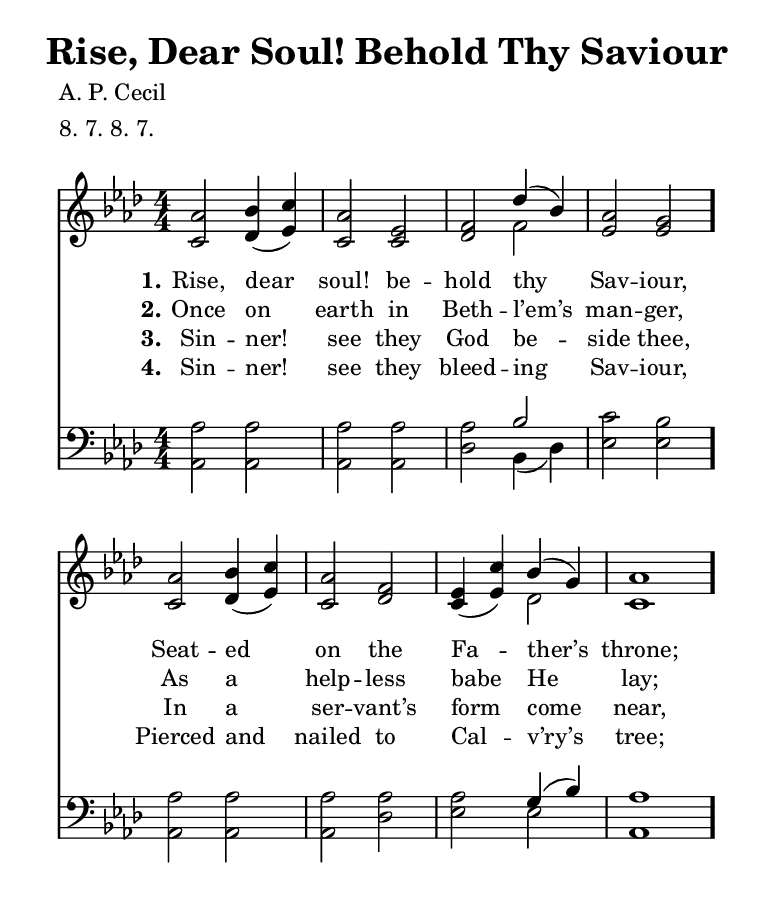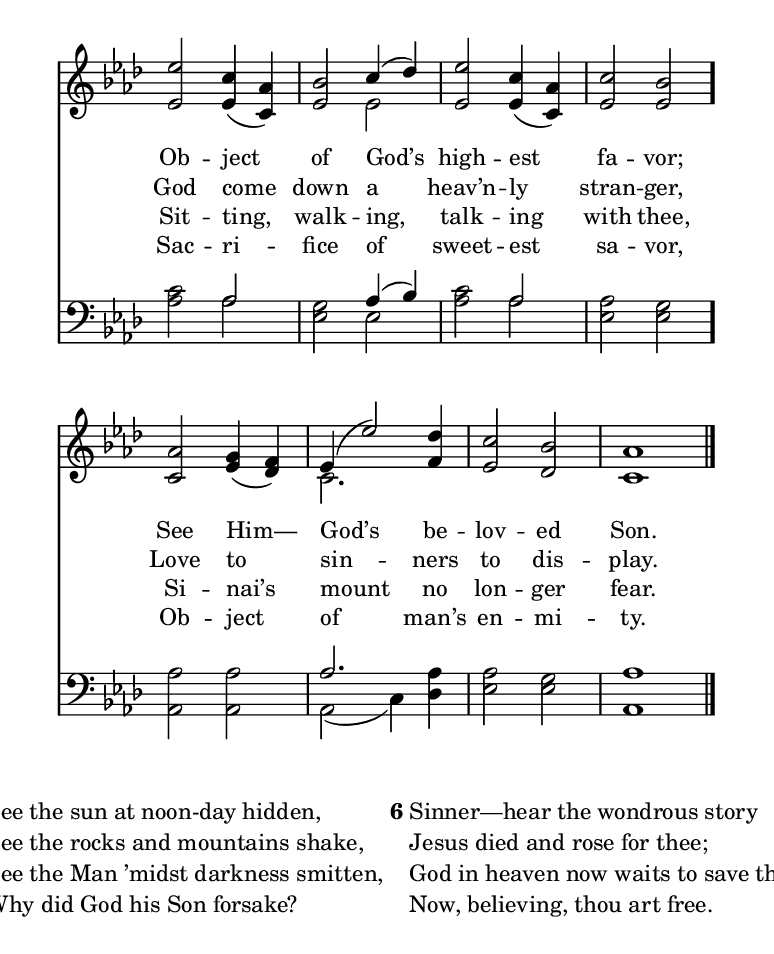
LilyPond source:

\include "common/global.ily"
\paper {
  \include "common/paper.ily"
  ragged-bottom = ##t
  ragged-last-bottom = ##t
  systems-per-page = ##f
  page-count = ##f
}

\header{
  hymnnumber = "47"
  title = "Rise, Dear Soul! Behold Thy Saviour"
  tunename = "Suffield"
  meter = "8. 7. 8. 7."
  poet = "A. P. Cecil"
  %composer = ""
  %copyright = ""
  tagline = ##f
}

% for fermata in MIDI
ta = { \tempo 4=120 }
tb = { \tempo 4=60  }

patternAA = { c2 c4( c4) | c2 c2 | c2 c4( c4) | c2 c2 }
patternAB = { c2 c4( c4) | c2 c2 | c2 c2      | c2 c2 }
patternAC = { c2 c2      | c2 c2 | c2 c2      | c2 c2 }
patternAD = { c2 c2      | c2 c2 | c2 c4( c4) | c2 c2 }

patternBA = { c2 c4( c4) | c2 c2 | c4( c4) c4( c4) | c1 }
patternBB = { c2 c4( c4) | c2 c2 | c4( c4) c2      | c1 }
patternBC = { c2 c2      | c2 c2 | c2      c4( c4) | c1 }
patternBD = { c2 c2      | c2 c2 | c2      c2      | c1 }

patternCA = { c2 c4( c4) | c2 c4( c4) | c2 c4( c4) | c2 c2 }
patternCB = { c2 c4( c4) | c2 c2      | c2 c4( c4) | c2 c2 }
patternCC = { c2 c2      | c2 c4( c4) | c2 c2      | c2 c2 }
patternCD = { c2 c2      | c2 c2      | c2 c2      | c2 c2 }

patternDA = { c2 c4( c4) | c4( c2) c4   | c2 c2 | c1 }
patternDB = { c2 c4( c4) | c2.   c4   | c2 c2 | c1 }
patternDC = { c2 c2      | c2.   c4   | c2 c2 | c1 }
patternDD = { c2 c2      | c2( c4) c4 | c2 c2 | c1 }

global = {
  \include "common/overrides.ily"
  \override Staff.TimeSignature.style = #'numbered
  \time 4/4
  \override Score.MetronomeMark.transparent = ##t % hide all fermata changes too
  \ta
  \key aes \major
  %\partial 4
  \autoBeamOff
}

notesSoprano = {
\global
\relative c'' {

  \changePitch \patternAA { aes bes c | aes ees | f des' bes | aes g }
  \changePitch \patternBA { aes bes c | aes f | ees c' bes g | aes }
  \changePitch \patternCA { ees' c aes | bes c des | ees c aes | c bes }
  \changePitch \patternDA { aes g f | ees ees' des | c bes | aes }

  \bar "|."

}
}

notesAlto = {
\global
\relative e' {

  \changePitch \patternAB { c des ees | c c | des f | ees ees }
  \changePitch \patternBB { c des ees | c des | c ees des | c }
  \changePitch \patternCB { ees ees c | ees ees | ees ees c | ees ees }
  \changePitch \patternDB { c ees des | c f | ees des | c }

}
}

notesTenor = {
\global
\relative a {

  \changePitch \patternAC { aes aes | aes aes | aes bes | c bes }
  \changePitch \patternBC { aes aes | aes aes | aes g bes | aes }
  \changePitch \patternCC { c aes | g aes bes | c aes | aes g }
  \changePitch \patternDC { aes aes | aes aes | aes g | aes }

}
}

notesBass = {
\global
\relative f, {

  \changePitch \patternAD { aes aes | aes aes | des bes des | ees ees }
  \changePitch \patternBD { aes, aes | aes des | ees ees | aes, }
  \changePitch \patternCD { aes' aes | ees ees | aes aes | ees ees }
  \changePitch \patternDD { aes, aes | aes c des | ees ees | aes, }

}
}

wordsA = \lyricmode {
\set stanza = "1."

Rise, dear soul! be -- hold thy Sav -- iour, \bar "."
Seat -- ed on the Fa -- ther’s throne; \bar "." \break
Ob -- ject of God’s high -- est fa -- vor; \bar "."
See Him— God’s be -- lov -- ed Son. \bar "." \break

}

wordsB = \lyricmode {
\set stanza = "2."

Once on earth in Beth -- l’em’s man -- ger,
As a help -- less babe He lay;
God come down a heav’n -- ly stran -- ger,
Love to sin -- ners to dis -- play.

}

wordsC = \lyricmode {
\set stanza = "3."

Sin -- ner! see they God be -- side thee,
In a ser -- vant’s form come near,
Sit -- ting, walk -- ing, talk -- ing with thee,
Si -- nai’s mount no lon -- ger fear.

}

wordsD = \lyricmode {
\set stanza = "4."

Sin -- ner! see they bleed -- ing Sav -- iour,
Pierced and nailed to Cal -- v’ry’s tree;
Sac -- ri -- fice of sweet -- est sa -- vor,
Ob -- ject of man’s en -- mi -- ty.

}

wordsE = \markuplist {

\line { See the sun at noon-day hidden, }
\line { See the rocks and mountains shake, }
\line { See the Man ’midst darkness smitten, }
\line { Why did God his Son forsake? }

}

wordsF = \markuplist {

\line { Sinner—hear the wondrous story }
\line { Jesus died and rose for thee; }
\line { God in heaven now waits to save thee, }
\line { Now, believing, thou art free. }

}

\score {
  \context ChoirStaff <<
    \context Staff = upper <<
      \set ChoirStaff.systemStartDelimiter = #'SystemStartBar
      \partcombine #'(2 . 9) \notesSoprano \notesAlto
      \context NullVoice = sopranos { \voiceOne << \notesSoprano >> }
      \context NullVoice = altos { \voiceTwo << \notesAlto >> }
      \context Lyrics = one   \lyricsto sopranos \wordsA
      \context Lyrics = two   \lyricsto sopranos \wordsB
      \context Lyrics = three \lyricsto sopranos \wordsC
      \context Lyrics = four  \lyricsto sopranos \wordsD
      %\context Lyrics = five  \lyricsto sopranos \wordsE
    >>
    \context Staff = men <<
      \clef bass
      \partcombine #'(2 . 9) \notesTenor \notesBass
      \context NullVoice = tenors { \voiceOne << \notesTenor >> }
      \context NullVoice = basses { \voiceTwo << \notesBass >> }
    >>
  >>
  \layout {
    \include "common/layout.ily"
  }
  \midi{
    \include "common/midi.ily"
  }
}

\markup { \fill-line { \column {
  \line{ \bold 5 \column { \wordsE } \bold 6 \column { \wordsF } }
} } }

\version "2.19.49"  % necessary for upgrading to future LilyPond versions.

% vi:set et ts=2 sw=2 ai nocindent syntax=lilypond:
